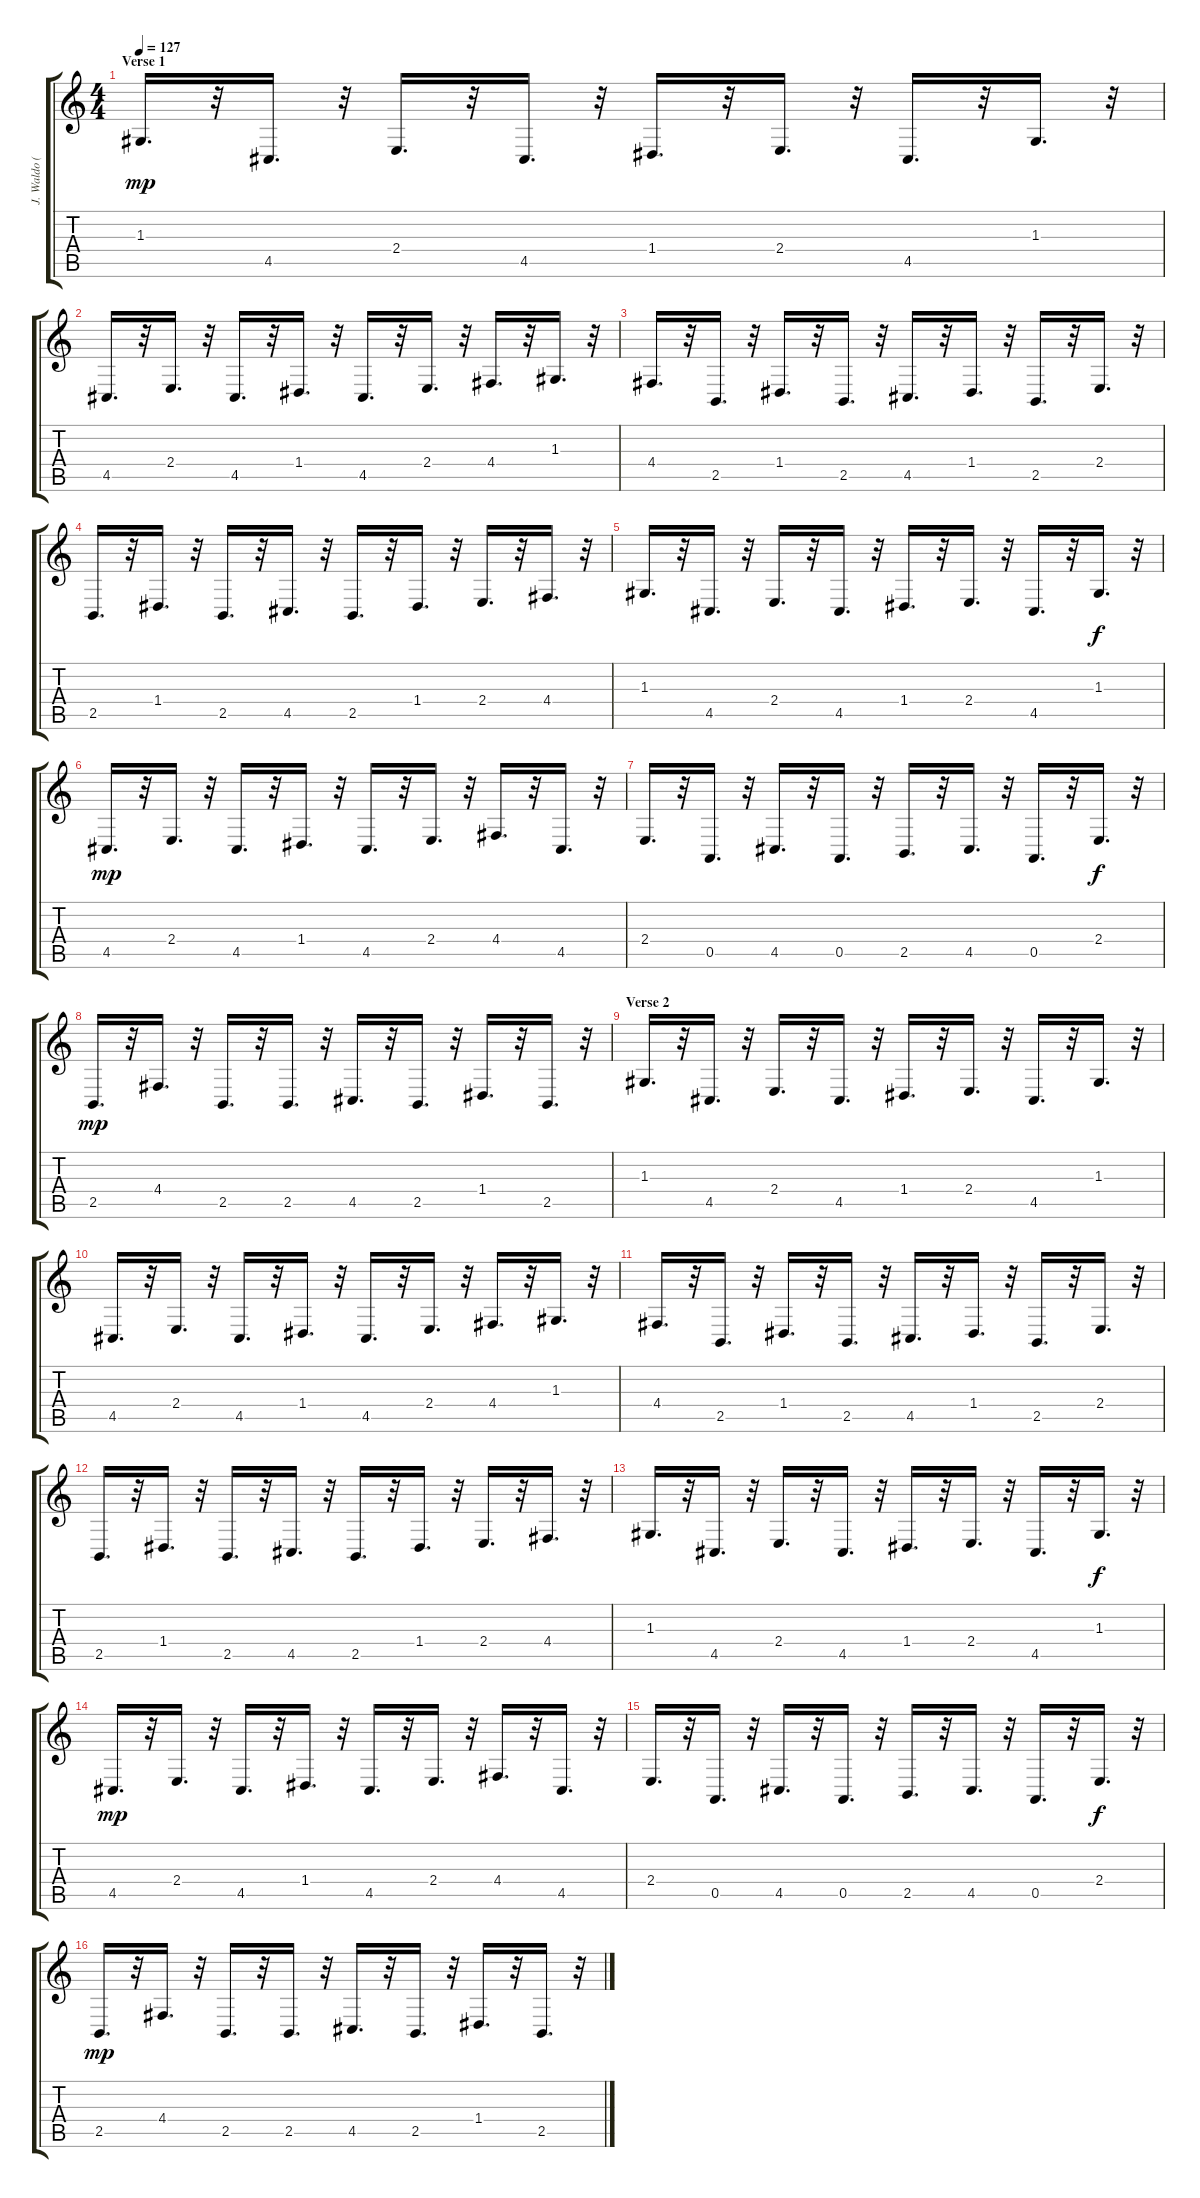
\track ("J. Waldo (Center)" "J. Waldo (") {instrument rockorgan}
\staff {score tabs}
\tuning (E4 B3 G3 D3 A2 E2) {hide}
\ts (4 4)
\section ("" "Verse 1")
\tempo 127
\clef g2
\ks c
1.3.16{d dy mp volume 4} r.32 4.5.16{d} r.32 2.4.16{d} r.32 4.5.16{d} r.32 1.4.16{d} r.32 2.4.16{d} r.32 4.5.16{d} r.32 1.3.16{d} r.32 |
4.5.16{d} r.32 2.4.16{d} r.32 4.5.16{d} r.32 1.4.16{d} r.32 4.5.16{d} r.32 2.4.16{d} r.32 4.4.16{d} r.32 1.3.16{d} r.32 |
4.4.16{d} r.32 2.5.16{d} r.32 1.4.16{d} r.32 2.5.16{d} r.32 4.5.16{d} r.32 1.4.16{d} r.32 2.5.16{d} r.32 2.4.16{d} r.32 |
2.5.16{d} r.32 1.4.16{d} r.32 2.5.16{d} r.32 4.5.16{d} r.32 2.5.16{d} r.32 1.4.16{d} r.32 2.4.16{d} r.32 4.4.16{d} r.32 |
1.3.16{d} r.32 4.5.16{d} r.32 2.4.16{d} r.32 4.5.16{d} r.32 1.4.16{d} r.32 2.4.16{d} r.32 4.5.16{d} r.32 1.3.16{d dy f} r.32 |
4.5.16{d dy mp} r.32 2.4.16{d} r.32 4.5.16{d} r.32 1.4.16{d} r.32 4.5.16{d} r.32 2.4.16{d} r.32 4.4.16{d} r.32 4.5.16{d} r.32 |
2.4.16{d} r.32 0.5.16{d} r.32 4.5.16{d} r.32 0.5.16{d} r.32 2.5.16{d} r.32 4.5.16{d} r.32 0.5.16{d} r.32 2.4.16{d dy f} r.32 |
2.5.16{d dy mp} r.32 4.4.16{d} r.32 2.5.16{d} r.32 2.5.16{d} r.32 4.5.16{d} r.32 2.5.16{d} r.32 1.4.16{d} r.32 2.5.16{d} r.32 |
\section ("" "Verse 2")
1.3.16{d} r.32 4.5.16{d} r.32 2.4.16{d} r.32 4.5.16{d} r.32 1.4.16{d} r.32 2.4.16{d} r.32 4.5.16{d} r.32 1.3.16{d} r.32 |
4.5.16{d} r.32 2.4.16{d} r.32 4.5.16{d} r.32 1.4.16{d} r.32 4.5.16{d} r.32 2.4.16{d} r.32 4.4.16{d} r.32 1.3.16{d} r.32 |
4.4.16{d} r.32 2.5.16{d} r.32 1.4.16{d} r.32 2.5.16{d} r.32 4.5.16{d} r.32 1.4.16{d} r.32 2.5.16{d} r.32 2.4.16{d} r.32 |
2.5.16{d} r.32 1.4.16{d} r.32 2.5.16{d} r.32 4.5.16{d} r.32 2.5.16{d} r.32 1.4.16{d} r.32 2.4.16{d} r.32 4.4.16{d} r.32 |
1.3.16{d} r.32 4.5.16{d} r.32 2.4.16{d} r.32 4.5.16{d} r.32 1.4.16{d} r.32 2.4.16{d} r.32 4.5.16{d} r.32 1.3.16{d dy f} r.32 |
4.5.16{d dy mp} r.32 2.4.16{d} r.32 4.5.16{d} r.32 1.4.16{d} r.32 4.5.16{d} r.32 2.4.16{d} r.32 4.4.16{d} r.32 4.5.16{d} r.32 |
2.4.16{d} r.32 0.5.16{d} r.32 4.5.16{d} r.32 0.5.16{d} r.32 2.5.16{d} r.32 4.5.16{d} r.32 0.5.16{d} r.32 2.4.16{d dy f} r.32 |
2.5.16{d dy mp} r.32 4.4.16{d} r.32 2.5.16{d} r.32 2.5.16{d} r.32 4.5.16{d} r.32 2.5.16{d} r.32 1.4.16{d} r.32 2.5.16{d} r.32
